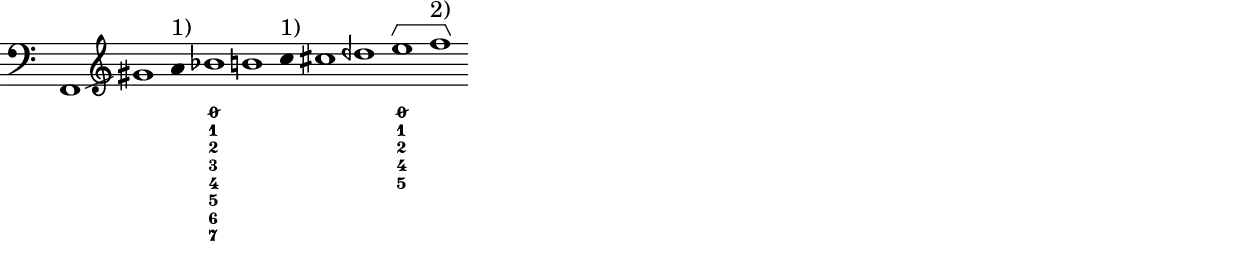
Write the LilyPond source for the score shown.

%% Generated by lilypond-book
%% Options: [exampleindent=10.16\mm,indent=0\mm,line-width=160\mm,paper-height=845.047\pt,paper-width=597.508\pt,papersize='(cons (* 597.508 pt) (* 845.047 pt)),quote]
\include "lilypond-book-preamble.ly"


% ****************************************************************
% Start cut-&-pastable-section
% ****************************************************************

#(ly:set-option 'eps-box-padding 3.000000)



\paper {
  #(set-paper-size '(cons (* 597.508 pt) (* 845.047 pt)))
  indent = 0\mm
  line-width = 160\mm
  % offset the left padding, also add 1mm as lilypond creates cropped
  % images with a little space on the right
  line-width = #(- line-width (* mm  3.000000) (* mm 1))
  line-width = 160\mm - 2.0 * 10.16\mm
  % offset the left padding, also add 1mm as lilypond creates cropped
  % images with a little space on the right
  line-width = #(- line-width (* mm  3.000000) (* mm 1))
}

\layout {
  
}




% ****************************************************************
% ly snippet:
% ****************************************************************
\sourcefilename "snippets/recorder-fingering-chart.ly"
\sourcefileline 0
%% DO NOT EDIT this file manually; it was automatically
%% generated from the LilyPond Snippet Repository
%% (http://lsr.di.unimi.it).
%%
%% Make any changes in the LSR itself, or in
%% `Documentation/snippets/new/`, then run
%% `scripts/auxiliar/makelsr.pl`.
%%
%% This file is in the public domain.

\version "2.24.0"

\header {
%% Translation of GIT committish: f11513f36c131dab18338d6a3a729e24a927150d
  texidocja = "
次の例では、管楽器の運指表を作成する方法を示しています。
"
  doctitleja = "リコーダーの運指表"

%% Translation of GIT committish: 2f3474d9af596d677ed5b7ce720ae4d0954a6b51
  texidocit = "
L'esempio seguente illustra come realizzare grafici delle diteggiature
per strumenti aerofoni.

"
  doctitleit = "Grafico della diteggiatura per flauto dolce"

%% Translation of GIT committish: 41a008e75e2fe29536406cdf0d71c32a4606f2b8
  texidocfr = "
Cet exemple illustre la manière de créer et afficher des indications de
doigté pour instrument à vent.
"

  doctitlefr = "Doigtés pour flûte à bec"

%% Translation of GIT committish: 069c8e54d8eaf449262a180674330b31c8c723d9
  texidoces = "
El ejemplo siguiente muestra cómo se pueden realizar diagramas de
digitación para instrumentos de viento.

"
  doctitlees = "Diagramas de digitación para la flauta dulce"

%% Translation of GIT committish: c174139b36102ad0e0997bbcce20175dec772a71
  texidocca = "
L'exemple següent mostra com es poden realitzar diagrames de digitació
per a instruments de vent.

"
  doctitleca = "Diagrames de digitació per a la flauta dolça"

  lsrtags = "winds"

  texidoc = "
The following example demonstrates how fingering charts for wind
instruments can be realized.
"

  doctitle = "Recorder fingering chart"
} % begin verbatim



% range chart for paetzold contrabass recorder

centermarkup = {
  \once \override TextScript.self-alignment-X = #CENTER
  \once \override TextScript.X-offset = #(lambda (g)
    (+ (ly:self-alignment-interface::centered-on-x-parent g)
       (ly:self-alignment-interface::x-aligned-on-self g)))
}

\score {
  \new Staff \with {
    \remove "Time_signature_engraver"
    \omit Stem
    \omit Flag
    \consists "Horizontal_bracket_engraver"
  }
  {
    \clef bass
    \set Score.timing = ##f
    f,1*1/4 \glissando
    \clef violin
    gis'1*1/4
    \stemDown a'4^\markup "1)"
    \centermarkup
    \once \override TextScript.padding = 2
    bes'1*1/4_\markup \override #'(baseline-skip . 1.7) \column
      { \fontsize #-5 \slashed-digit #0 \finger 1 \finger 2
        \finger 3 \finger 4 \finger 5 \finger 6 \finger 7 }
    b'1*1/4
    c''4^\markup "1)"
    \centermarkup
    \once \override TextScript.padding = 2
    cis''1*1/4
    deh''1*1/4
    \centermarkup
    \once \override TextScript.padding = 2
    \once \override Staff.HorizontalBracket.direction = #UP
    e''1*1/4_\markup \override #'(baseline-skip . 1.7) \column
      { \fontsize #-5 \slashed-digit #0 \finger 1 \finger 2
        \finger 4 \finger 5}\startGroup
    f''1*1/4^\markup "2)"\stopGroup
  }
}



% ****************************************************************
% end ly snippet
% ****************************************************************
